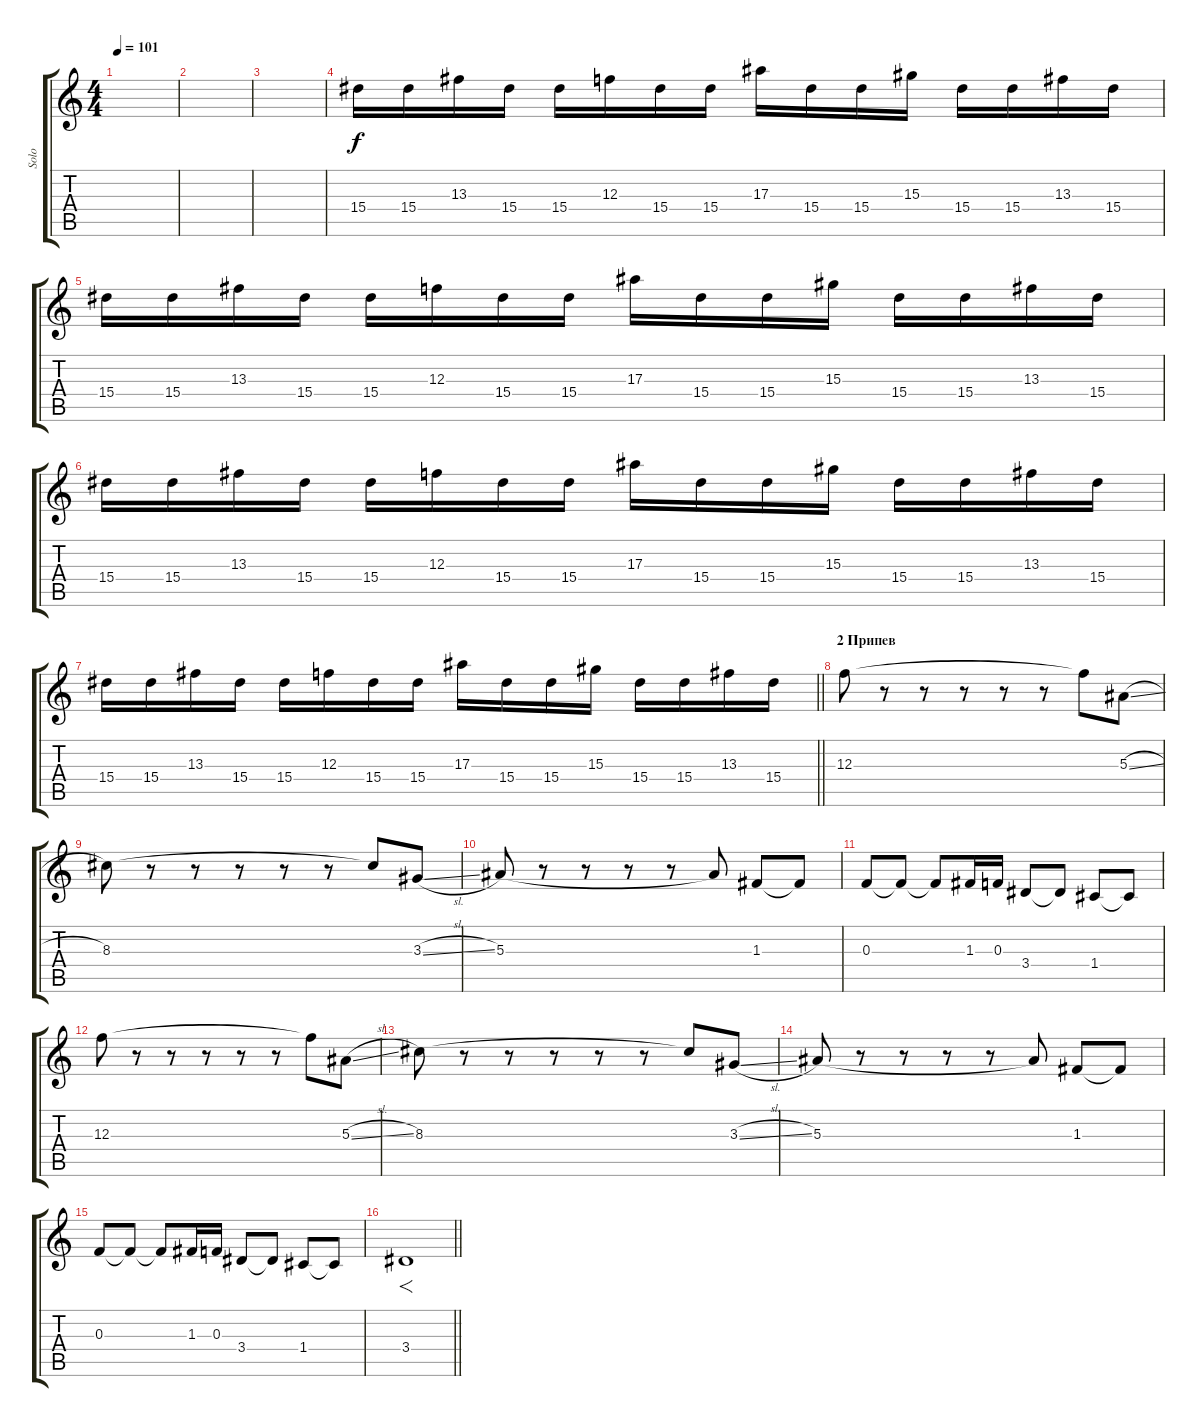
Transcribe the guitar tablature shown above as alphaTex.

\track ("Solo" "Solo") {instrument overdrivenguitar}
\staff {score tabs}
\tuning (D4 A3 F3 C3 G2 D2) {hide}
\ts (4 4)
\tempo 101
\clef g2
\ks c
|
|
|
15.4.16 15.4.16 13.3.16 15.4.16 15.4.16 12.3.16 15.4.16 15.4.16 17.3.16 15.4.16 15.4.16 15.3.16 15.4.16 15.4.16 13.3.16 15.4.16 |
15.4.16 15.4.16 13.3.16 15.4.16 15.4.16 12.3.16 15.4.16 15.4.16 17.3.16 15.4.16 15.4.16 15.3.16 15.4.16 15.4.16 13.3.16 15.4.16 |
15.4.16 15.4.16 13.3.16 15.4.16 15.4.16 12.3.16 15.4.16 15.4.16 17.3.16 15.4.16 15.4.16 15.3.16 15.4.16 15.4.16 13.3.16 15.4.16 |
\barLineRight lightlight
15.4.16 15.4.16 13.3.16 15.4.16 15.4.16 12.3.16 15.4.16 15.4.16 17.3.16 15.4.16 15.4.16 15.3.16 15.4.16 15.4.16 13.3.16 15.4.16 |
\section ("" "2 Припев")
12.3.8 r.8 r.8 r.8 r.8 r.8 12.3{t}.8 5.3{sl}.8 |
8.3.8 r.8 r.8 r.8 r.8 r.8 8.3{t}.8 3.3{sl}.8 |
5.3.8 r.8 r.8 r.8 r.8 5.3{t}.8 1.3.8 1.3{t}.8 |
0.3.8 0.3{t}.8 0.3{t}.8 1.3.16 0.3.16 3.4.8 3.4{t}.8 1.4.8 1.4{t}.8 |
12.3.8 r.8 r.8 r.8 r.8 r.8 12.3{t}.8 5.3{sl}.8 |
8.3.8 r.8 r.8 r.8 r.8 r.8 8.3{t}.8 3.3{sl}.8 |
5.3.8 r.8 r.8 r.8 r.8 5.3{t}.8 1.3.8 1.3{t}.8 |
0.3.8 0.3{t}.8 0.3{t}.8 1.3.16 0.3.16 3.4.8 3.4{t}.8 1.4.8 1.4{t}.8 |
\barLineRight lightlight
3.4.1{f}
